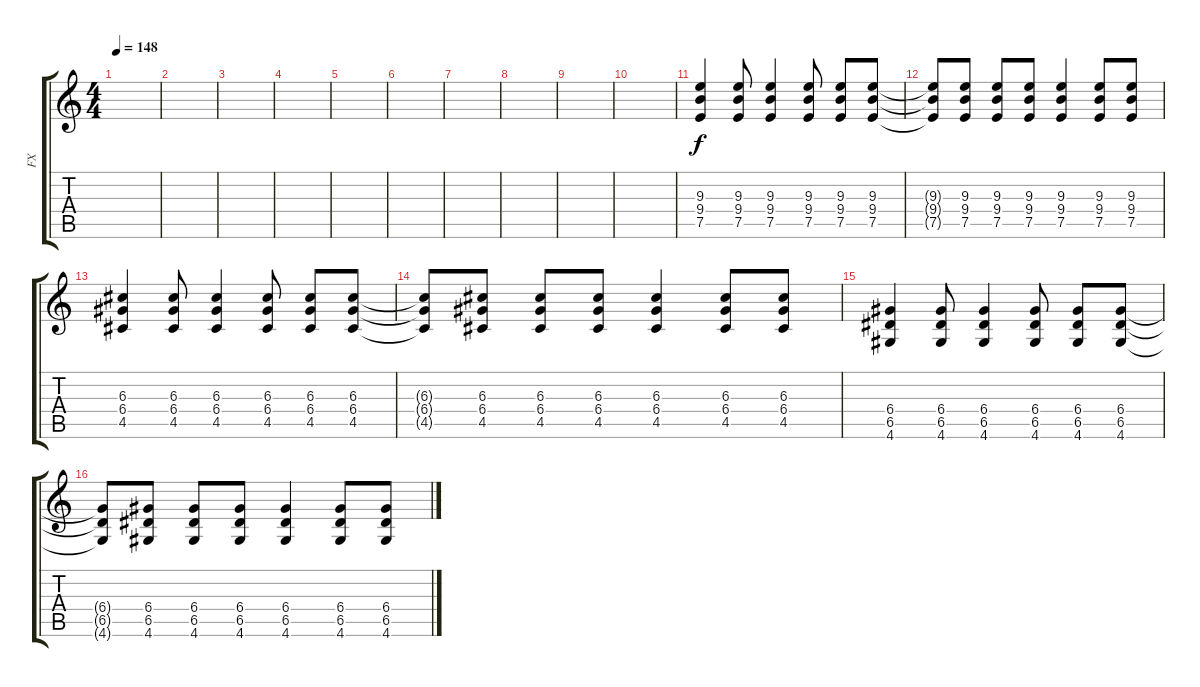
\track ("FX" "FX") {instrument electricguitarjazz}
\staff {score tabs}
\tuning (E4 B3 G3 D3 A2 E2) {hide}
\ts (4 4)
\tempo 148
\clef g2
\ks c
|
|
|
|
|
|
|
|
|
|
(9.3 9.4 7.5).4{volume 9 balance 8 instrument distortionguitar} (9.3 9.4 7.5).8 (9.3 9.4 7.5).4 (9.3 9.4 7.5).8 (9.3 9.4 7.5).8 (9.3 9.4 7.5).8 |
(9.3{t} 9.4{t} 7.5{t}).8 (9.3 9.4 7.5).8 (9.3 9.4 7.5).8 (9.3 9.4 7.5).8 (9.3 9.4 7.5).4 (9.3 9.4 7.5).8 (9.3 9.4 7.5).8 |
(6.3 6.4 4.5).4 (6.3 6.4 4.5).8 (6.3 6.4 4.5).4 (6.3 6.4 4.5).8 (6.3 6.4 4.5).8 (6.3 6.4 4.5).8 |
(6.3{t} 6.4{t} 4.5{t}).8 (6.3 6.4 4.5).8 (6.3 6.4 4.5).8 (6.3 6.4 4.5).8 (6.3 6.4 4.5).4 (6.3 6.4 4.5).8 (6.3 6.4 4.5).8 |
(6.4 6.5 4.6).4 (6.4 6.5 4.6).8 (6.4 6.5 4.6).4 (6.4 6.5 4.6).8 (6.4 6.5 4.6).8 (6.4 6.5 4.6).8 |
(6.4{t} 6.5{t} 4.6{t}).8 (6.4 6.5 4.6).8 (6.4 6.5 4.6).8 (6.4 6.5 4.6).8 (6.4 6.5 4.6).4 (6.4 6.5 4.6).8 (6.4 6.5 4.6).8
